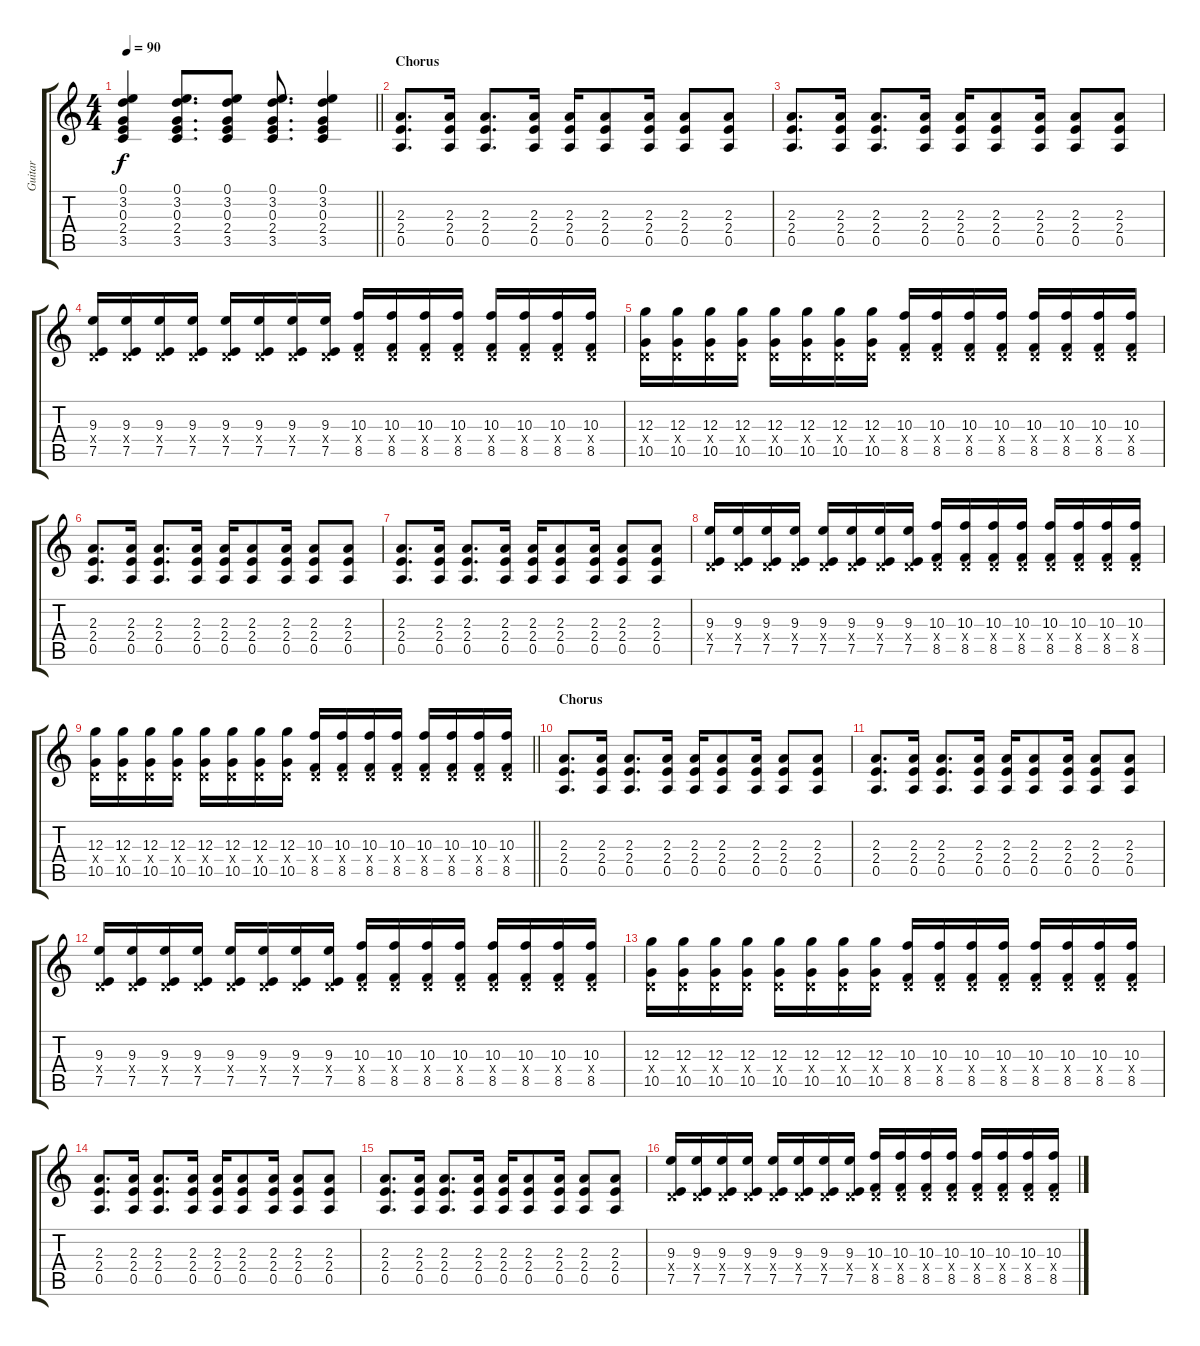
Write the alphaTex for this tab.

\track ("Guitar" "Guitar") {instrument acousticguitarsteel}
\staff {score tabs}
\tuning (E4 B3 G3 D3 A2 E2) {hide}
\ts (4 4)
\tempo 90
\clef g2
\barLineRight lightlight
\ks c
(0.1 3.2 0.3 2.4 3.5).4{dy f} (0.1 3.2 0.3 2.4 3.5).8{d} (0.1 3.2 0.3 2.4 3.5).8 (0.1 3.2 0.3 2.4 3.5).8{d} (0.1 3.2 0.3 2.4 3.5).4 |
\section ("" "Chorus")
(2.3 2.4 0.5).8{d volume 13 instrument distortionguitar} (2.3 2.4 0.5).16 (2.3 2.4 0.5).8{d} (2.3 2.4 0.5).16 (2.3 2.4 0.5).16 (2.3 2.4 0.5).8 (2.3 2.4 0.5).16 (2.3 2.4 0.5).8 (2.3 2.4 0.5).8 |
(2.3 2.4 0.5).8{d} (2.3 2.4 0.5).16 (2.3 2.4 0.5).8{d} (2.3 2.4 0.5).16 (2.3 2.4 0.5).16 (2.3 2.4 0.5).8 (2.3 2.4 0.5).16 (2.3 2.4 0.5).8 (2.3 2.4 0.5).8 |
(9.3 0.4{x} 7.5).16 (9.3 0.4{x} 7.5).16 (9.3 0.4{x} 7.5).16 (9.3 0.4{x} 7.5).16 (9.3 0.4{x} 7.5).16 (9.3 0.4{x} 7.5).16 (9.3 0.4{x} 7.5).16 (9.3 0.4{x} 7.5).16 (10.3 0.4{x} 8.5).16 (10.3 0.4{x} 8.5).16 (10.3 0.4{x} 8.5).16 (10.3 0.4{x} 8.5).16 (10.3 0.4{x} 8.5).16 (10.3 0.4{x} 8.5).16 (10.3 0.4{x} 8.5).16 (10.3 0.4{x} 8.5).16 |
(12.3 0.4{x} 10.5).16 (12.3 0.4{x} 10.5).16 (12.3 0.4{x} 10.5).16 (12.3 0.4{x} 10.5).16 (12.3 0.4{x} 10.5).16 (12.3 0.4{x} 10.5).16 (12.3 0.4{x} 10.5).16 (12.3 0.4{x} 10.5).16 (10.3 0.4{x} 8.5).16 (10.3 0.4{x} 8.5).16 (10.3 0.4{x} 8.5).16 (10.3 0.4{x} 8.5).16 (10.3 0.4{x} 8.5).16 (10.3 0.4{x} 8.5).16 (10.3 0.4{x} 8.5).16 (10.3 0.4{x} 8.5).16 |
(2.3 2.4 0.5).8{d} (2.3 2.4 0.5).16 (2.3 2.4 0.5).8{d} (2.3 2.4 0.5).16 (2.3 2.4 0.5).16 (2.3 2.4 0.5).8 (2.3 2.4 0.5).16 (2.3 2.4 0.5).8 (2.3 2.4 0.5).8 |
(2.3 2.4 0.5).8{d} (2.3 2.4 0.5).16 (2.3 2.4 0.5).8{d} (2.3 2.4 0.5).16 (2.3 2.4 0.5).16 (2.3 2.4 0.5).8 (2.3 2.4 0.5).16 (2.3 2.4 0.5).8 (2.3 2.4 0.5).8 |
(9.3 0.4{x} 7.5).16 (9.3 0.4{x} 7.5).16 (9.3 0.4{x} 7.5).16 (9.3 0.4{x} 7.5).16 (9.3 0.4{x} 7.5).16 (9.3 0.4{x} 7.5).16 (9.3 0.4{x} 7.5).16 (9.3 0.4{x} 7.5).16 (10.3 0.4{x} 8.5).16 (10.3 0.4{x} 8.5).16 (10.3 0.4{x} 8.5).16 (10.3 0.4{x} 8.5).16 (10.3 0.4{x} 8.5).16 (10.3 0.4{x} 8.5).16 (10.3 0.4{x} 8.5).16 (10.3 0.4{x} 8.5).16 |
\barLineRight lightlight
(12.3 0.4{x} 10.5).16 (12.3 0.4{x} 10.5).16 (12.3 0.4{x} 10.5).16 (12.3 0.4{x} 10.5).16 (12.3 0.4{x} 10.5).16 (12.3 0.4{x} 10.5).16 (12.3 0.4{x} 10.5).16 (12.3 0.4{x} 10.5).16 (10.3 0.4{x} 8.5).16 (10.3 0.4{x} 8.5).16 (10.3 0.4{x} 8.5).16 (10.3 0.4{x} 8.5).16 (10.3 0.4{x} 8.5).16 (10.3 0.4{x} 8.5).16 (10.3 0.4{x} 8.5).16 (10.3 0.4{x} 8.5).16 |
\section ("" "Chorus")
(2.3 2.4 0.5).8{d} (2.3 2.4 0.5).16 (2.3 2.4 0.5).8{d} (2.3 2.4 0.5).16 (2.3 2.4 0.5).16 (2.3 2.4 0.5).8 (2.3 2.4 0.5).16 (2.3 2.4 0.5).8 (2.3 2.4 0.5).8 |
(2.3 2.4 0.5).8{d} (2.3 2.4 0.5).16 (2.3 2.4 0.5).8{d} (2.3 2.4 0.5).16 (2.3 2.4 0.5).16 (2.3 2.4 0.5).8 (2.3 2.4 0.5).16 (2.3 2.4 0.5).8 (2.3 2.4 0.5).8 |
(9.3 0.4{x} 7.5).16 (9.3 0.4{x} 7.5).16 (9.3 0.4{x} 7.5).16 (9.3 0.4{x} 7.5).16 (9.3 0.4{x} 7.5).16 (9.3 0.4{x} 7.5).16 (9.3 0.4{x} 7.5).16 (9.3 0.4{x} 7.5).16 (10.3 0.4{x} 8.5).16 (10.3 0.4{x} 8.5).16 (10.3 0.4{x} 8.5).16 (10.3 0.4{x} 8.5).16 (10.3 0.4{x} 8.5).16 (10.3 0.4{x} 8.5).16 (10.3 0.4{x} 8.5).16 (10.3 0.4{x} 8.5).16 |
(12.3 0.4{x} 10.5).16 (12.3 0.4{x} 10.5).16 (12.3 0.4{x} 10.5).16 (12.3 0.4{x} 10.5).16 (12.3 0.4{x} 10.5).16 (12.3 0.4{x} 10.5).16 (12.3 0.4{x} 10.5).16 (12.3 0.4{x} 10.5).16 (10.3 0.4{x} 8.5).16 (10.3 0.4{x} 8.5).16 (10.3 0.4{x} 8.5).16 (10.3 0.4{x} 8.5).16 (10.3 0.4{x} 8.5).16 (10.3 0.4{x} 8.5).16 (10.3 0.4{x} 8.5).16 (10.3 0.4{x} 8.5).16 |
(2.3 2.4 0.5).8{d} (2.3 2.4 0.5).16 (2.3 2.4 0.5).8{d} (2.3 2.4 0.5).16 (2.3 2.4 0.5).16 (2.3 2.4 0.5).8 (2.3 2.4 0.5).16 (2.3 2.4 0.5).8 (2.3 2.4 0.5).8 |
(2.3 2.4 0.5).8{d} (2.3 2.4 0.5).16 (2.3 2.4 0.5).8{d} (2.3 2.4 0.5).16 (2.3 2.4 0.5).16 (2.3 2.4 0.5).8 (2.3 2.4 0.5).16 (2.3 2.4 0.5).8 (2.3 2.4 0.5).8 |
(9.3 0.4{x} 7.5).16 (9.3 0.4{x} 7.5).16 (9.3 0.4{x} 7.5).16 (9.3 0.4{x} 7.5).16 (9.3 0.4{x} 7.5).16 (9.3 0.4{x} 7.5).16 (9.3 0.4{x} 7.5).16 (9.3 0.4{x} 7.5).16 (10.3 0.4{x} 8.5).16 (10.3 0.4{x} 8.5).16 (10.3 0.4{x} 8.5).16 (10.3 0.4{x} 8.5).16 (10.3 0.4{x} 8.5).16 (10.3 0.4{x} 8.5).16 (10.3 0.4{x} 8.5).16 (10.3 0.4{x} 8.5).16
